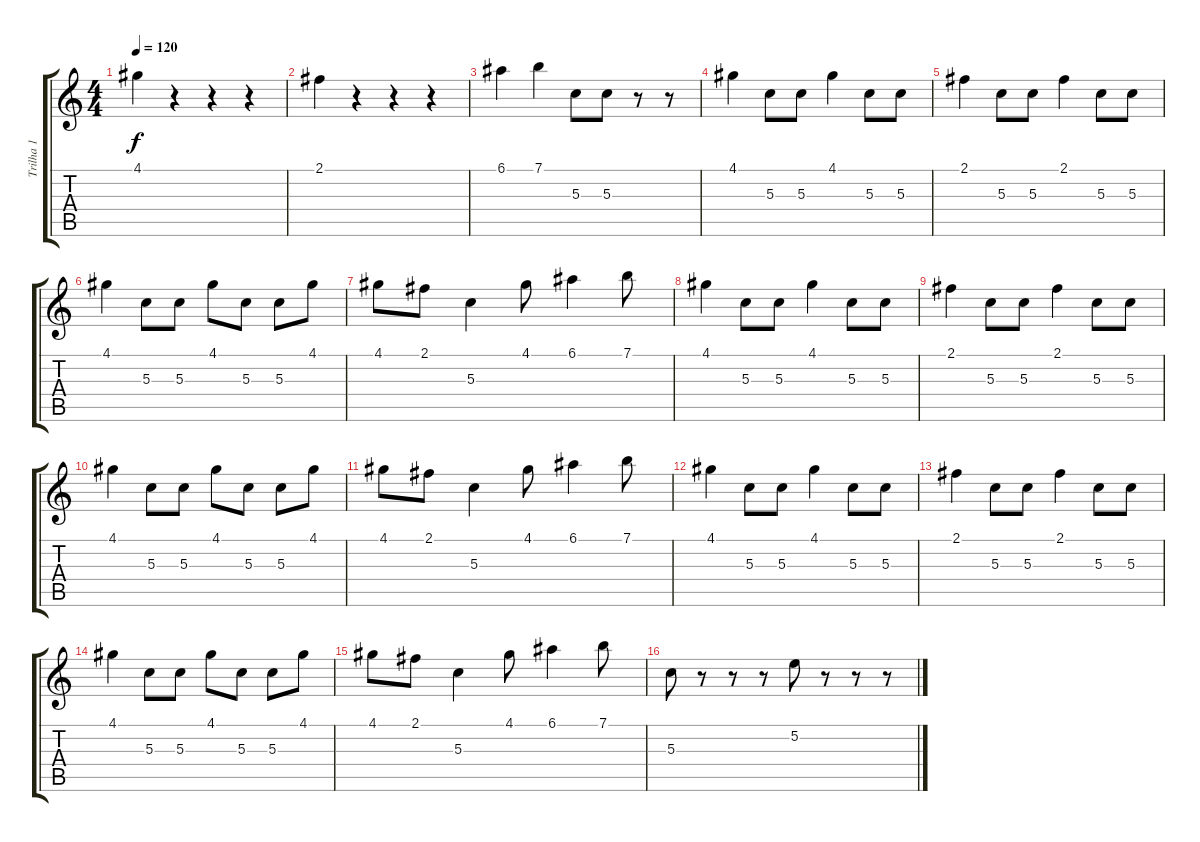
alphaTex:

\track ("Trilha 1" "Trilha 1") {instrument acousticguitarsteel}
\staff {score tabs}
\tuning (E4 B3 G3 D3 A2 E2) {hide}
\ts (4 4)
\tempo 120
\clef g2
\ks c
4.1.4{dy f} r.4 r.4 r.4 |
2.1.4 r.4 r.4 r.4 |
6.1.4 7.1.4 5.3.8 5.3.8 r.8 r.8 |
4.1.4 5.3.8 5.3.8 4.1.4 5.3.8 5.3.8 |
2.1.4 5.3.8 5.3.8 2.1.4 5.3.8 5.3.8 |
4.1.4 5.3.8 5.3.8 4.1.8 5.3.8 5.3.8 4.1.8 |
4.1.8 2.1.8 5.3.4 4.1.8 6.1.4 7.1.8 |
4.1.4 5.3.8 5.3.8 4.1.4 5.3.8 5.3.8 |
2.1.4 5.3.8 5.3.8 2.1.4 5.3.8 5.3.8 |
4.1.4 5.3.8 5.3.8 4.1.8 5.3.8 5.3.8 4.1.8 |
4.1.8 2.1.8 5.3.4 4.1.8 6.1.4 7.1.8 |
4.1.4 5.3.8 5.3.8 4.1.4 5.3.8 5.3.8 |
2.1.4 5.3.8 5.3.8 2.1.4 5.3.8 5.3.8 |
4.1.4 5.3.8 5.3.8 4.1.8 5.3.8 5.3.8 4.1.8 |
4.1.8 2.1.8 5.3.4 4.1.8 6.1.4 7.1.8 |
5.3.8 r.8 r.8 r.8 5.2.8 r.8 r.8 r.8
